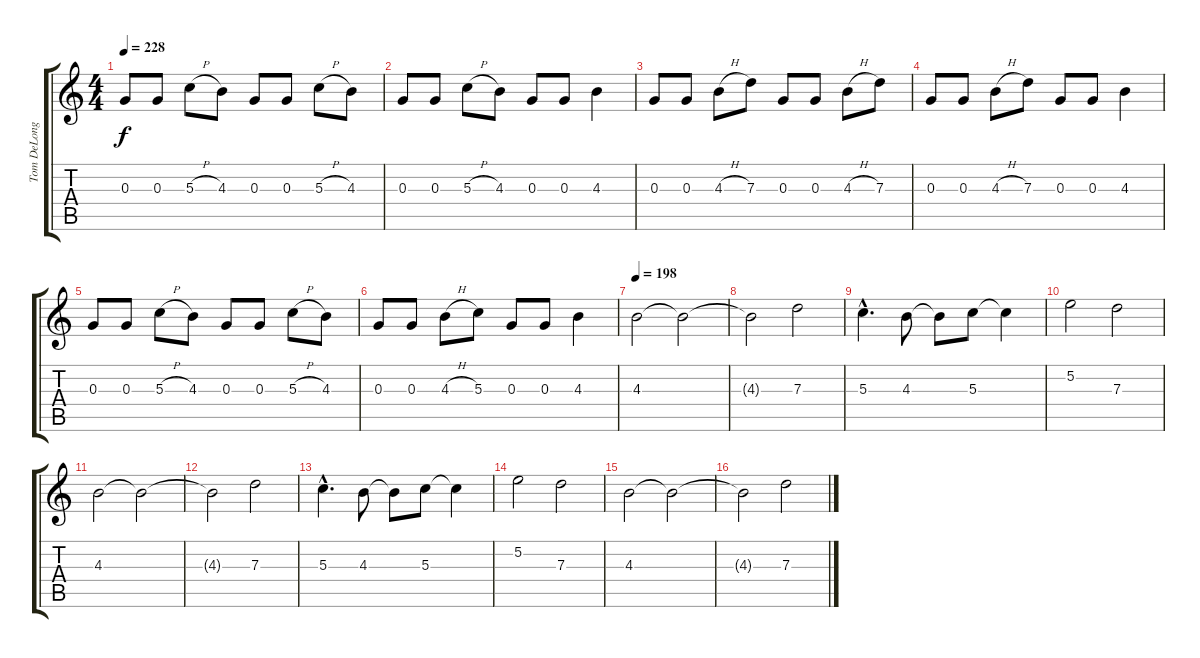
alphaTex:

\track ("Tom DeLonge: Guitar 1" "Tom DeLong") {instrument overdrivenguitar}
\staff {score tabs}
\tuning (E4 B3 G3 D3 A2 E2) {hide}
\ts (4 4)
\tempo 228
\clef g2
\ks c
0.3.8{dy f instrument electricguitarmuted} 0.3.8 5.3{h}.8{instrument overdrivenguitar} 4.3.8 0.3.8{instrument electricguitarmuted} 0.3.8 5.3{h}.8{instrument overdrivenguitar} 4.3.8 |
0.3.8{instrument electricguitarmuted} 0.3.8 5.3{h}.8{instrument overdrivenguitar} 4.3.8 0.3.8{instrument electricguitarmuted} 0.3.8 4.3.4{instrument overdrivenguitar} |
0.3.8{instrument electricguitarmuted} 0.3.8 4.3{h}.8{instrument overdrivenguitar} 7.3.8 0.3.8{instrument electricguitarmuted} 0.3.8 4.3{h}.8{instrument overdrivenguitar} 7.3.8 |
0.3.8{instrument electricguitarmuted} 0.3.8 4.3{h}.8{instrument overdrivenguitar} 7.3.8 0.3.8{instrument electricguitarmuted} 0.3.8 4.3.4{instrument overdrivenguitar} |
0.3.8{instrument electricguitarmuted} 0.3.8 5.3{h}.8{instrument overdrivenguitar} 4.3.8 0.3.8{instrument electricguitarmuted} 0.3.8 5.3{h}.8{instrument overdrivenguitar} 4.3.8 |
0.3.8{instrument electricguitarmuted} 0.3.8 4.3{h}.8{instrument overdrivenguitar} 5.3.8 0.3.8{instrument electricguitarmuted} 0.3.8 4.3.4{instrument overdrivenguitar} |
\tempo 198
4.3.2 4.3{t}.2 |
4.3{t}.2 7.3.2 |
5.3{hac}.4{d} 4.3.8 4.3{t}.8 5.3.8 5.3{t}.4 |
5.2.2 7.3.2 |
4.3.2 4.3{t}.2 |
4.3{t}.2 7.3.2 |
5.3{hac}.4{d} 4.3.8 4.3{t}.8 5.3.8 5.3{t}.4 |
5.2.2 7.3.2 |
4.3.2 4.3{t}.2 |
4.3{t}.2 7.3.2
